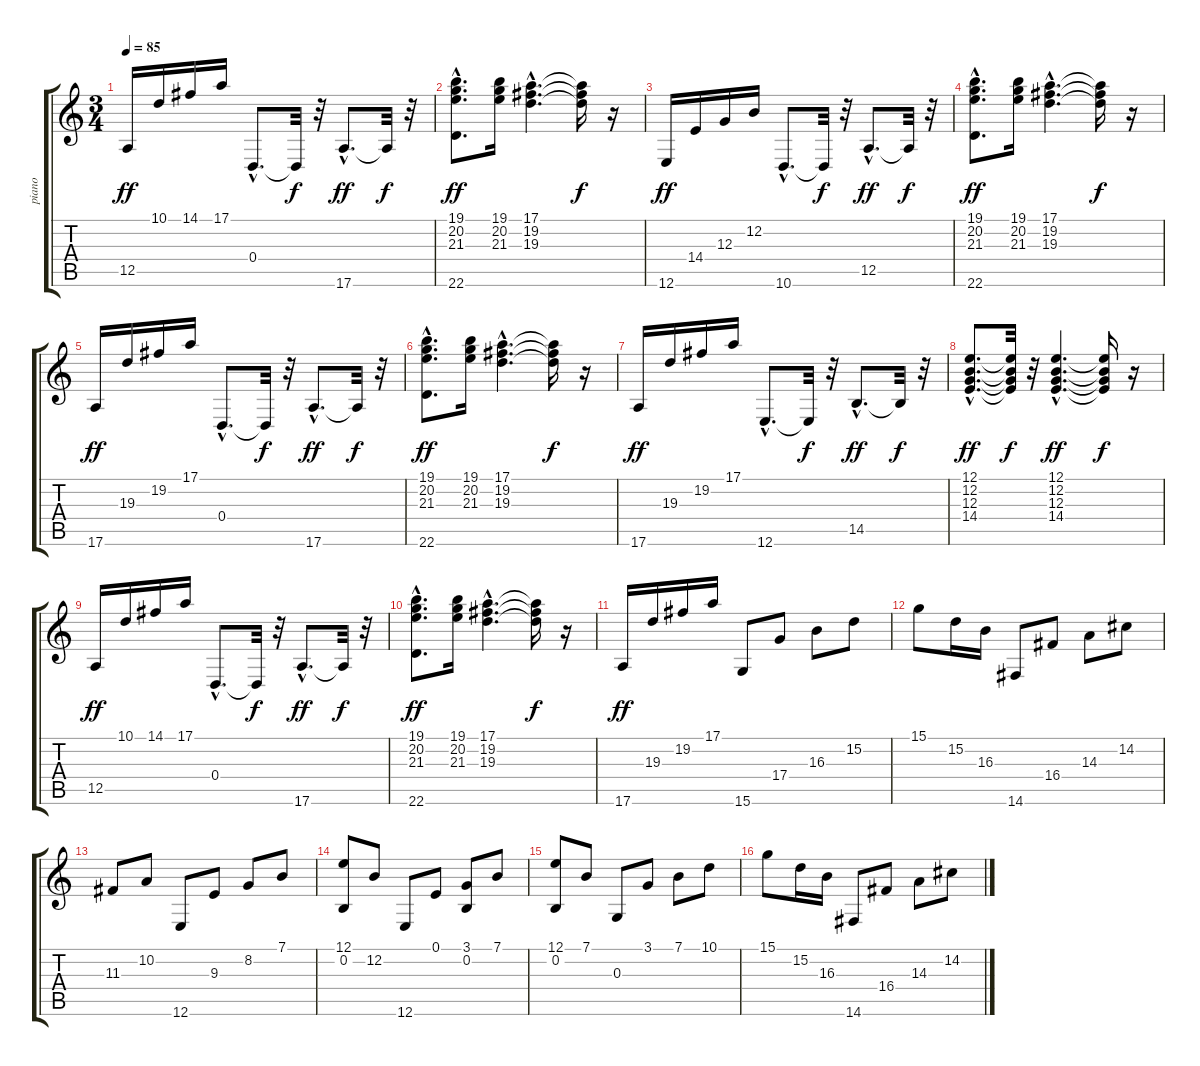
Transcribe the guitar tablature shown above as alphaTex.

\track ("piano" "piano") {instrument acousticgrandpiano}
\staff {score tabs}
\tuning (E4 B3 G3 D3 A2 E2) {hide}
\ts (3 4)
\tempo 85
\clef g2
\ks c
12.5.16{dy ff} 10.1.16 14.1.16 17.1.16 0.4{hac}.8{d} 0.4{t}.32{dy f} r.32 17.6{hac}.8{d dy ff} 17.6{t}.32{dy f} r.32 |
(19.1{hac} 20.2{hac} 21.3{hac} 22.6{hac}).8{d dy ff} (19.1 20.2 21.3).16 (17.1{hac} 19.2{hac} 19.3{hac}).4{d} (17.1{t} 19.2{t} 19.3{t}).16{dy f} r.16 |
12.6.16{dy ff} 14.4.16 12.3.16 12.2.16 10.6{hac}.8{d} 10.6{t}.32{dy f} r.32 12.5{hac}.8{d dy ff} 12.5{t}.32{dy f} r.32 |
(19.1{hac} 20.2{hac} 21.3{hac} 22.6{hac}).8{d dy ff} (19.1 20.2 21.3).16 (17.1{hac} 19.2{hac} 19.3{hac}).4{d} (17.1{t} 19.2{t} 19.3{t}).16{dy f} r.16 |
17.6.16{dy ff} 19.3.16 19.2.16 17.1.16 0.4{hac}.8{d} 0.4{t}.32{dy f} r.32 17.6{hac}.8{d dy ff} 17.6{t}.32{dy f} r.32 |
(19.1{hac} 20.2{hac} 21.3{hac} 22.6{hac}).8{d dy ff} (19.1 20.2 21.3).16 (17.1{hac} 19.2{hac} 19.3{hac}).4{d} (17.1{t} 19.2{t} 19.3{t}).16{dy f} r.16 |
17.6.16{dy ff} 19.3.16 19.2.16 17.1.16 12.6{hac}.8{d} 12.6{t}.32{dy f} r.32 14.5{hac}.8{d dy ff} 14.5{t}.32{dy f} r.32 |
(12.1{hac} 12.2{hac} 12.3{hac} 14.4{hac}).8{d dy ff} (12.1{t} 12.2{t} 12.3{t} 14.4{t}).32{dy f} r.32 (12.1{hac} 12.2{hac} 12.3{hac} 14.4{hac}).4{d dy ff} (12.1{t} 12.2{t} 12.3{t} 14.4{t}).16{dy f} r.16 |
12.5.16{dy ff} 10.1.16 14.1.16 17.1.16 0.4{hac}.8{d} 0.4{t}.32{dy f} r.32 17.6{hac}.8{d dy ff} 17.6{t}.32{dy f} r.32 |
(19.1{hac} 20.2{hac} 21.3{hac} 22.6{hac}).8{d dy ff} (19.1 20.2 21.3).16 (17.1{hac} 19.2{hac} 19.3{hac}).4{d} (17.1{t} 19.2{t} 19.3{t}).16{dy f} r.16 |
17.6.16{dy ff} 19.3.16 19.2.16 17.1.16 15.6.8 17.4.8 16.3.8 15.2.8 |
15.1.8 15.2.16 16.3.16 14.6.8 16.4.8 14.3.8 14.2.8 |
11.3.8 10.2.8 12.6.8 9.3.8 8.2.8 7.1.8 |
(12.1 0.2).8 12.2.8 12.6.8 0.1.8 (3.1 0.2).8 7.1.8 |
(12.1 0.2).8 7.1.8 0.3.8 3.1.8 7.1.8 10.1.8 |
15.1.8 15.2.16 16.3.16 14.6.8 16.4.8 14.3.8 14.2.8
